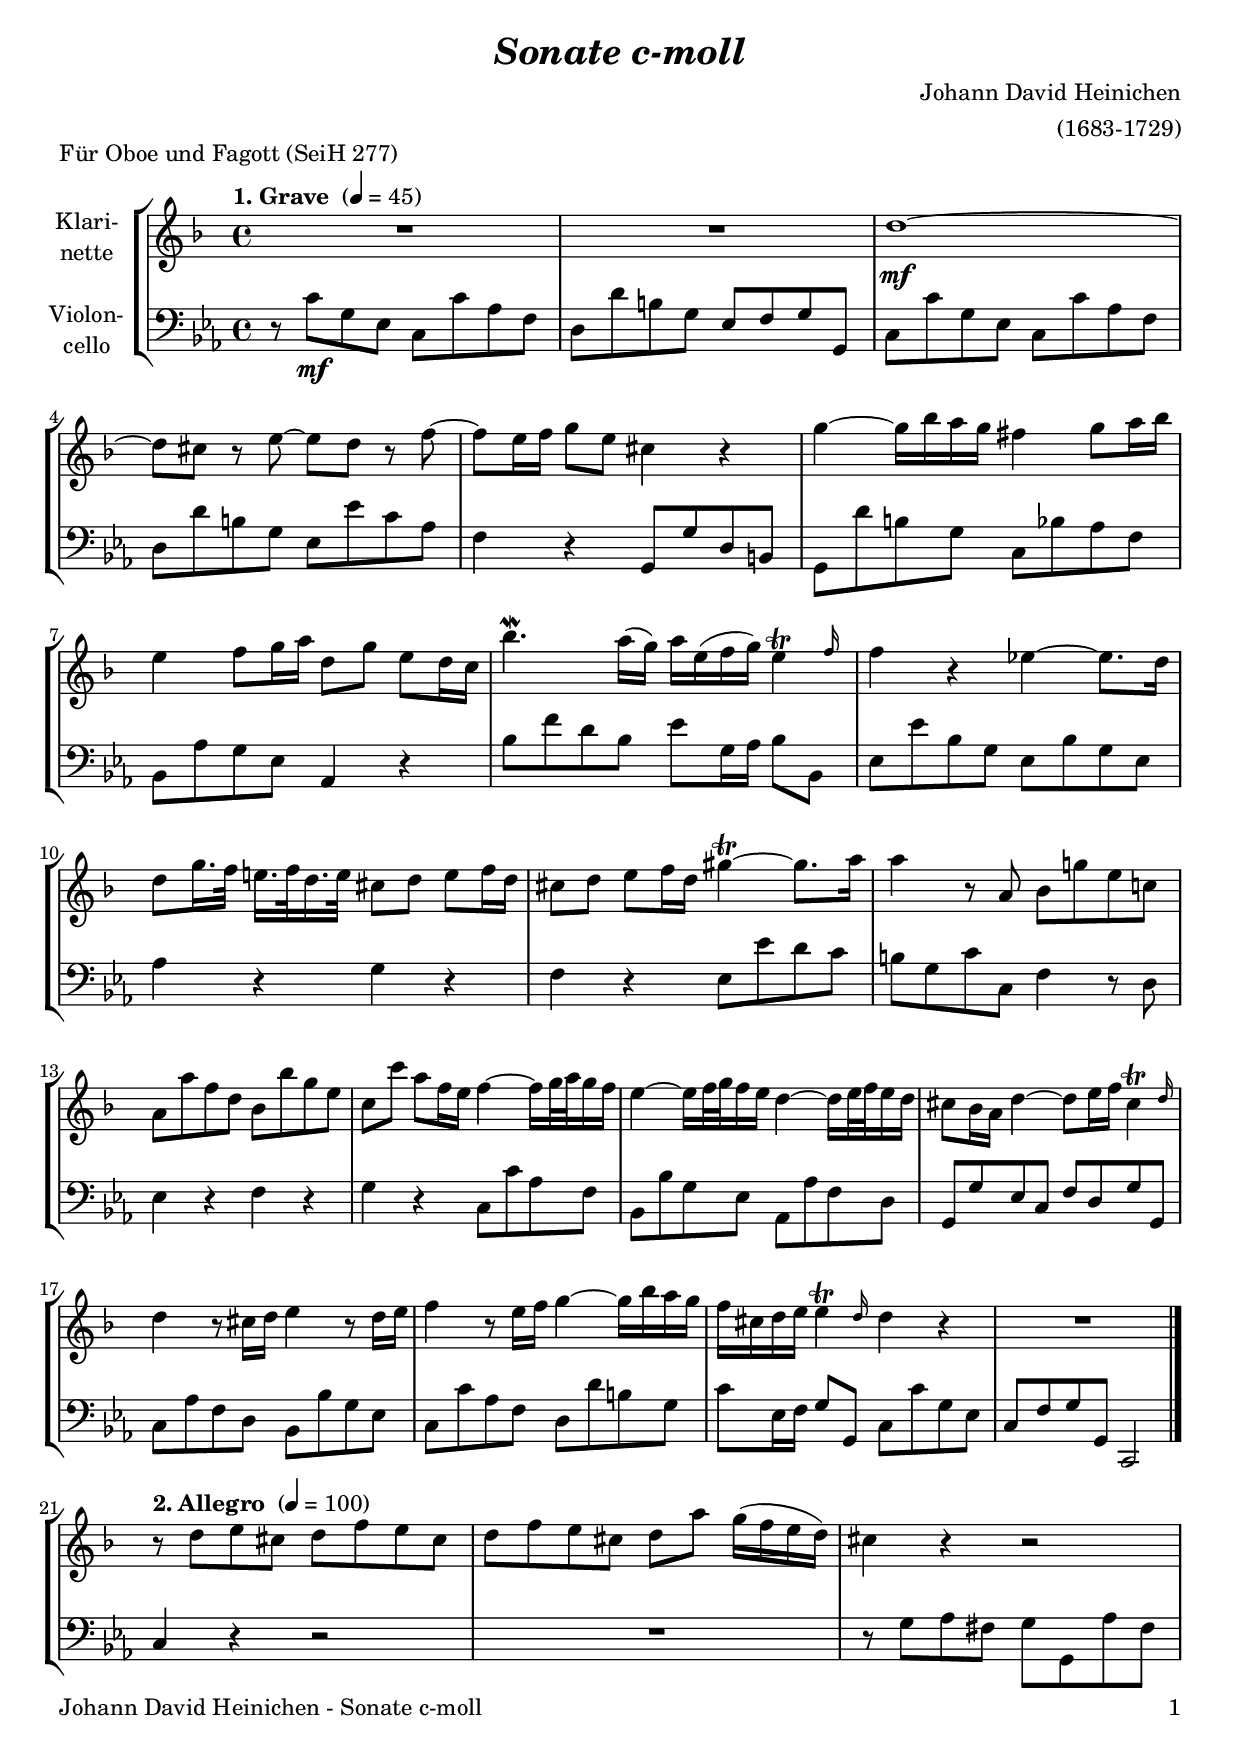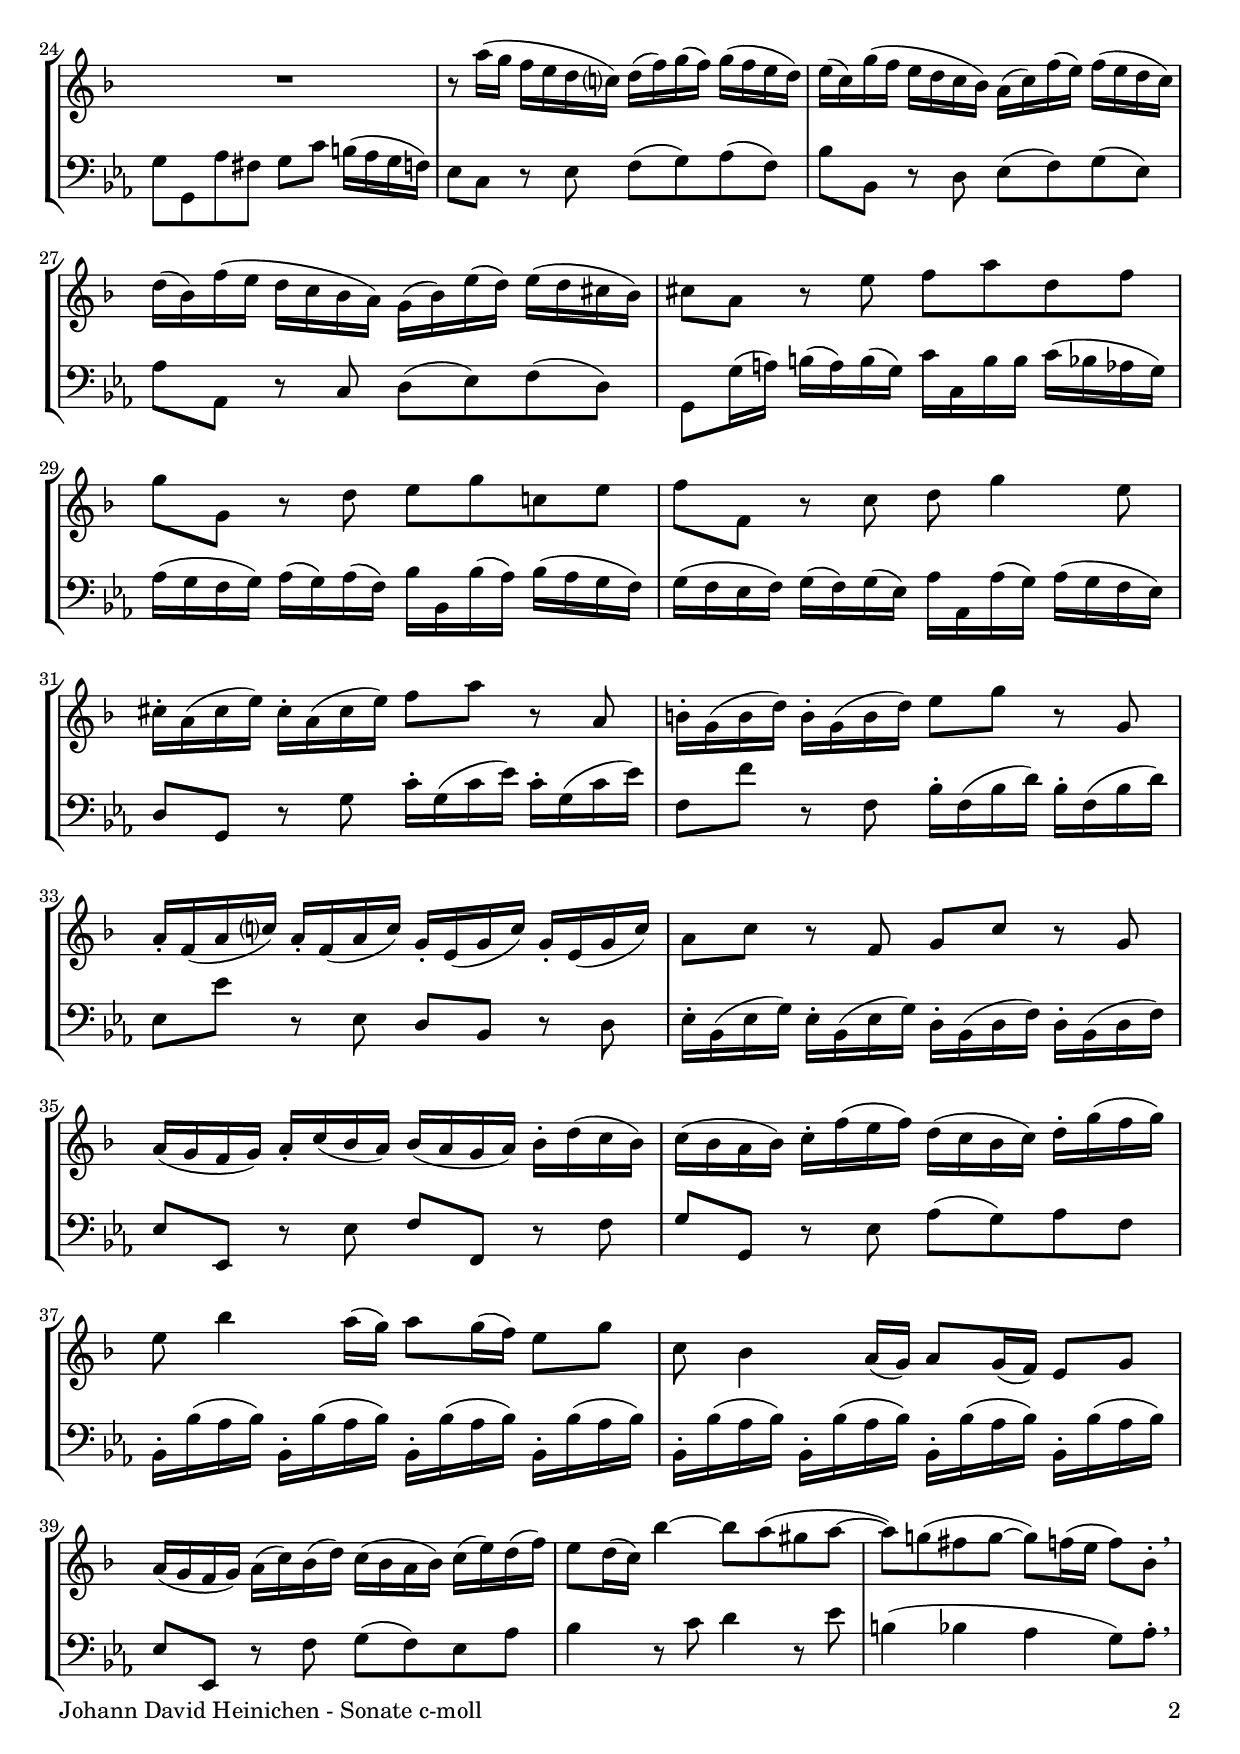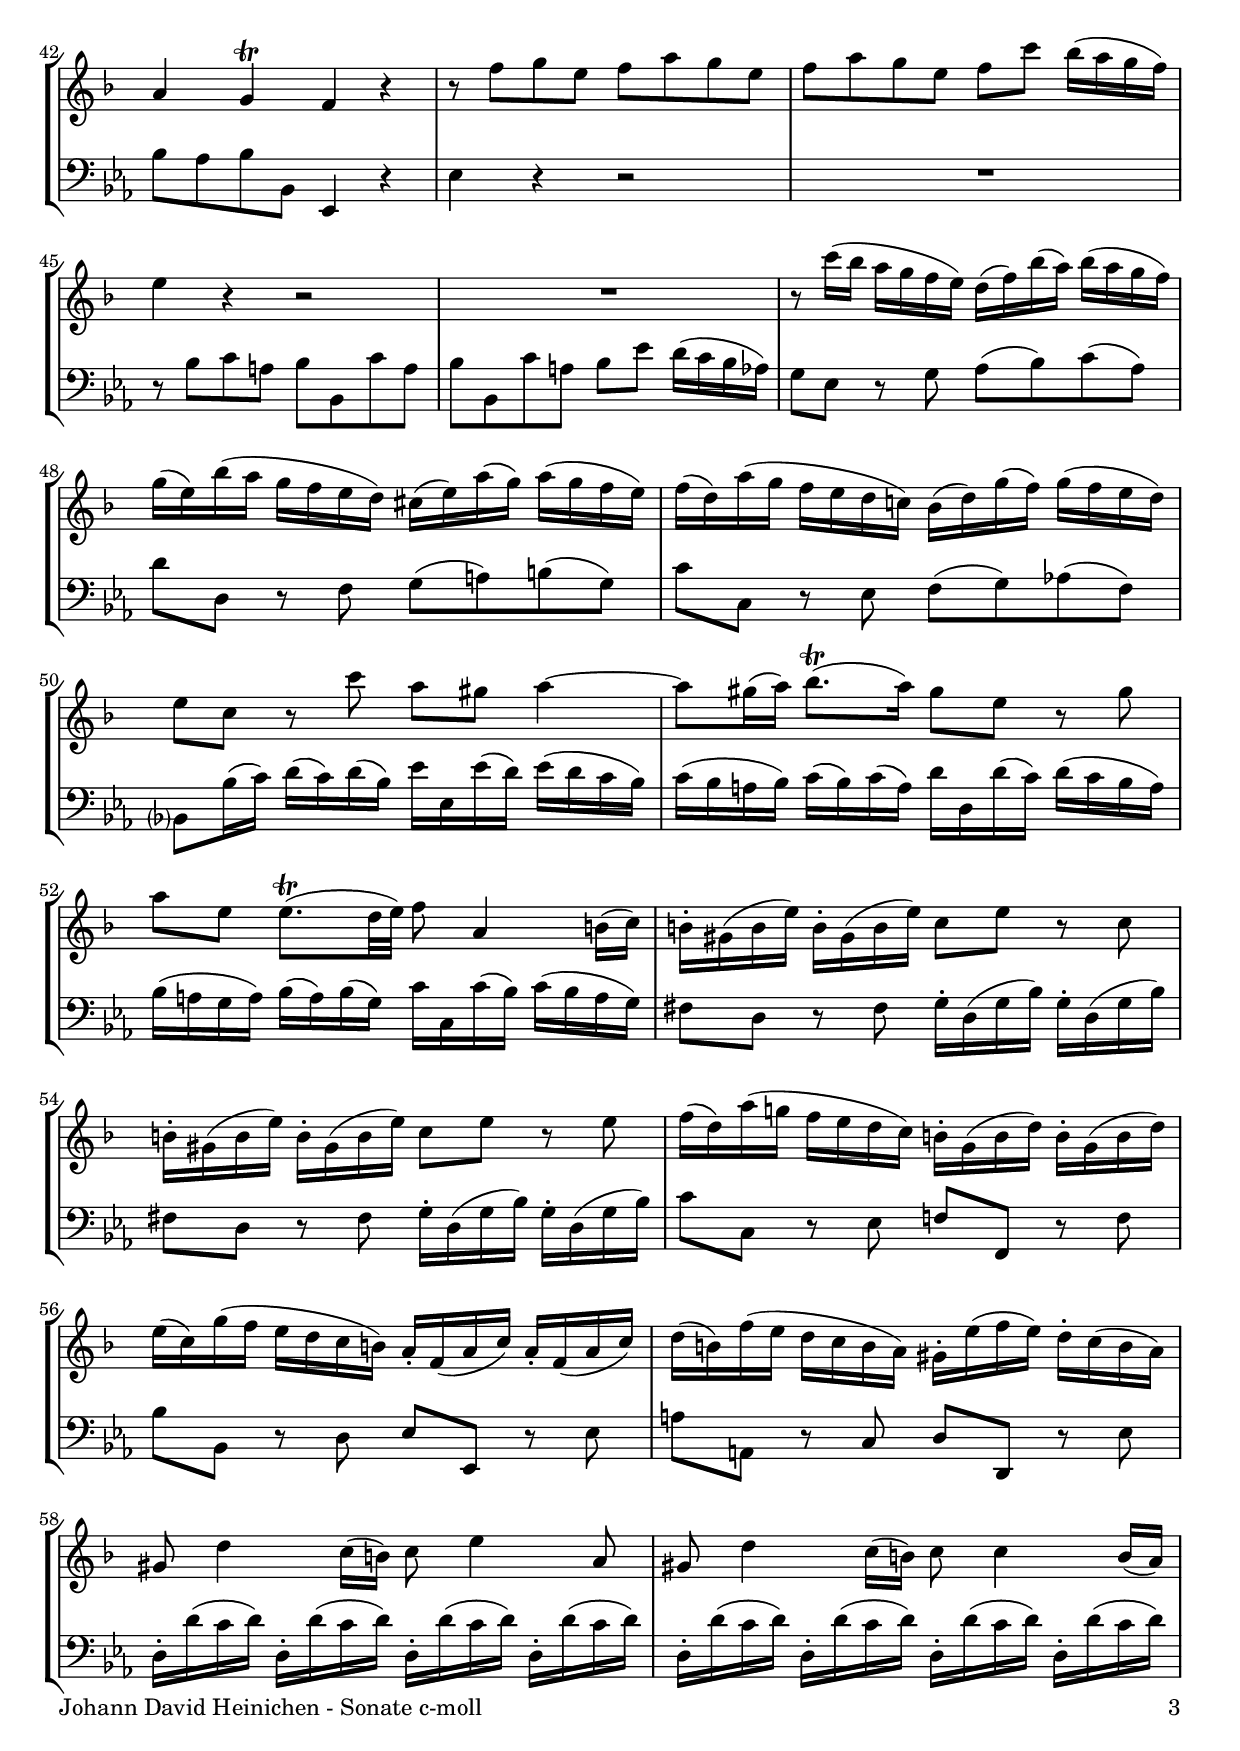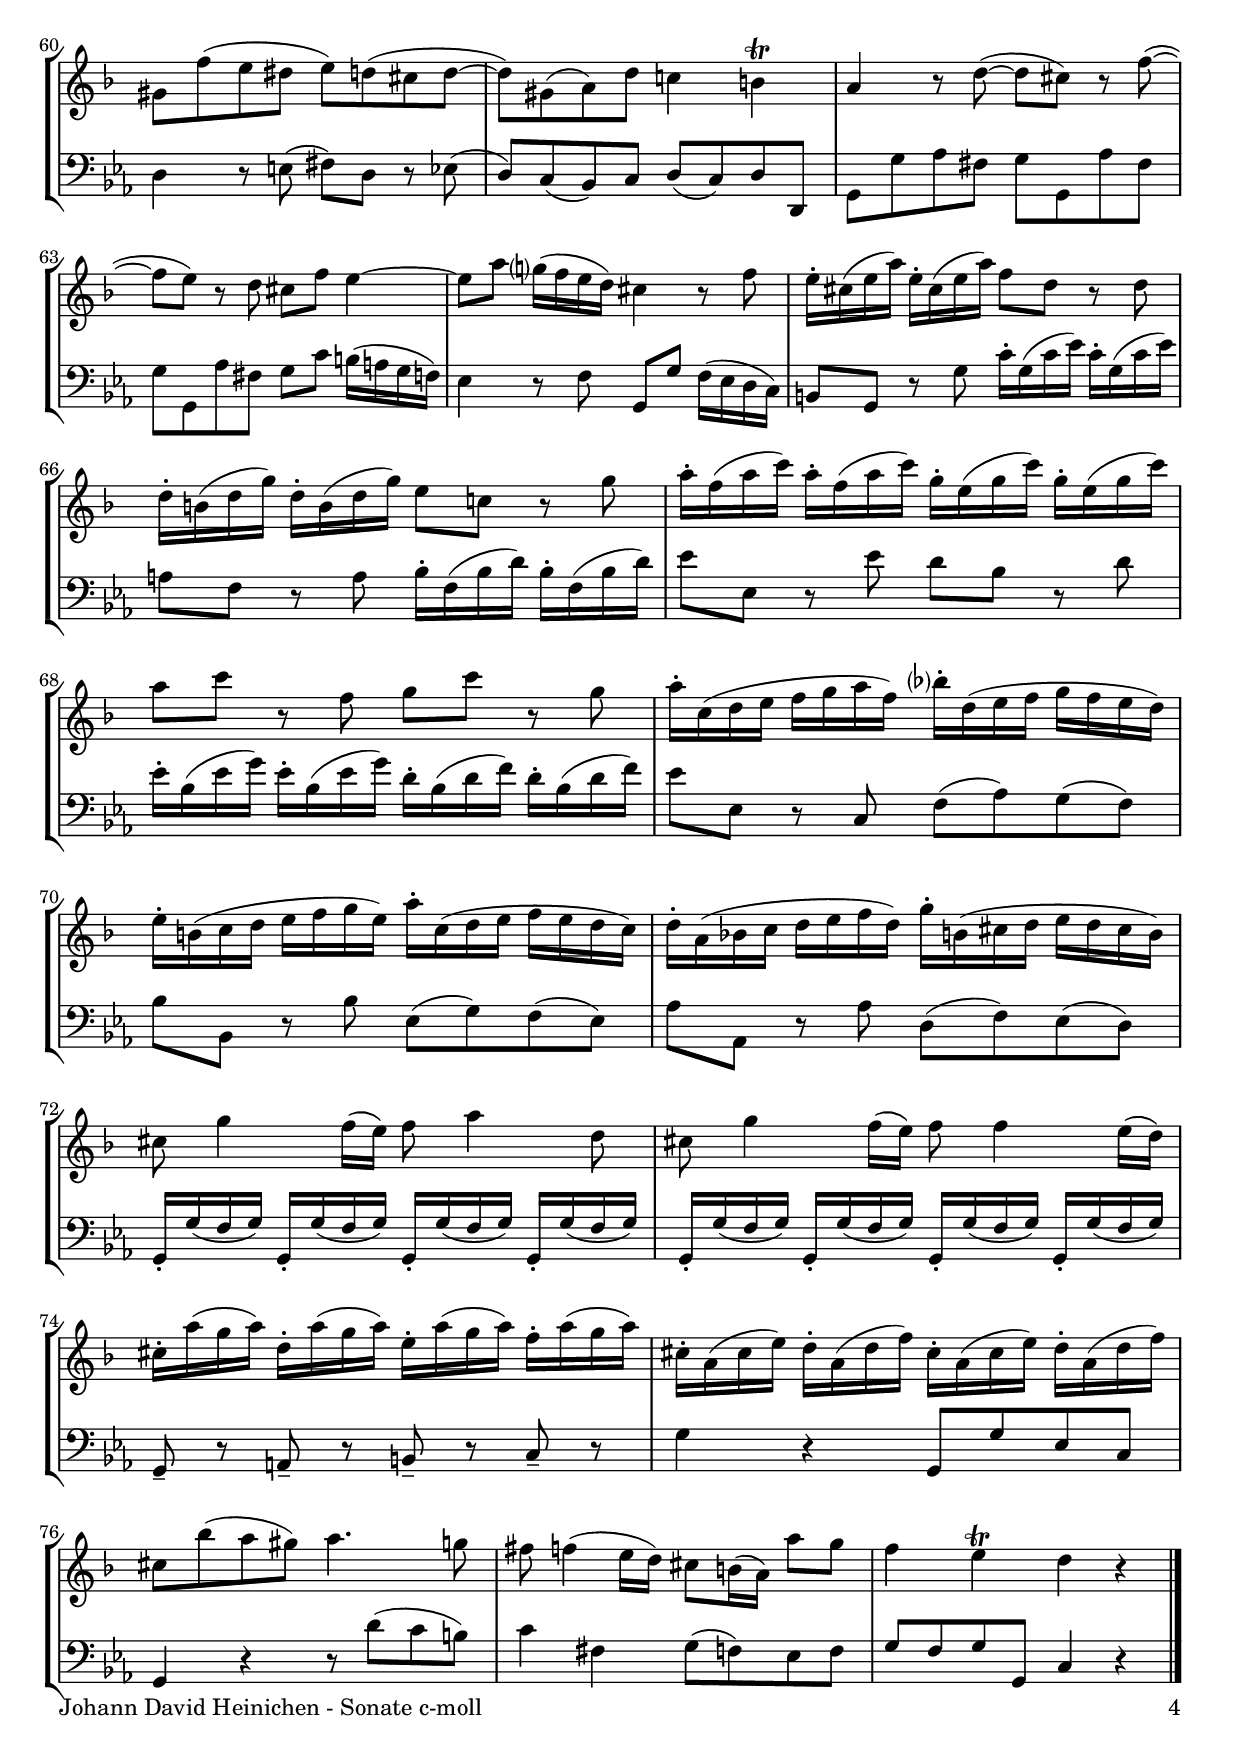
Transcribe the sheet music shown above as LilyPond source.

\version "2.18.2"
\include "deutsch.ly"
  
#(set-global-staff-size 20)

\header {
  title     = \markup \bold \italic "Sonate c-moll"
  composer  = "Johann David Heinichen"
  arranger  = "(1683-1729)"
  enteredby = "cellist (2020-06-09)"
  piece     = "Für Oboe und Fagott (SeiH 277)"
}

voiceconsts = {
  \key c \minor
  \time 4/4
  \clef "treble"
%  \numericTimeSignature
  \compressFullBarRests
  % Set default beaming for all staves
%  \set Timing.beamExceptions = #'()
%  \set Timing.baseMoment     = #(ly:make-moment 1 4)
%  \set Timing.beatStructure  = #'(1 1 1)
}

micl = "clarinet"
mifl = "flute"
miob = "oboe"
mifh = "french horn"
misx = "tenor sax"
mist = "string ensemble 1"
%miba = "cello"
miba = "bassoon"

introa = {        \tempo "1. Grave "   4=45 }
introb = { \break \tempo "2. Allegro " 4=100 }

va = \relative c'' {
  \voiceconsts

  \introa
  R1*2
  c1~\mf
  c8 h r d~ d c r es~

  es d16 es f8 d h4 r
  f'~ f16 as g f e4 f8 g16 as
  d,4 es8 f16 g c,8 f d c16 b
  as'4.\mordent g16( f) g d( es f) \afterGrace d4\trill es16

  es4 r des~ des8. c16
  c8 f16. es32 d!16. es32 c16. d32 h8 c d es16 c
  h8 c d es16 c fis4~\trill fis8. g16
  g4 r8 g, as f'! d b!

  g g' es c as as' f d
  b b' g es16 d es4~ es16 f32 g f16 es
  d4~d16 es32 f es16 d c4~ c16 d32 es d16 c
  h8 as16 g c4~ c8 d16 es \afterGrace h4\trill c16

  c4 r8 h16 c d4 r8 c16 d
  es4 r8 d16 es f4~ f16 as g f
  es h c d \afterGrace d4\trill c16 c4 r
  R1 \bar "|."

  \introb
  r8 c d h c es d h
  c es d h c g' f16( es d c)
  h4 r r2

  R1
  r8 g'16( f es d c b?) c( es) f( es) f( es d c)
  d( b) f'( es d c b as) g( b) es( d) es( d c b)

  c( as) es'( d c b as g) f( as) d( c) d( c h as)
  h8 g r d' es g c, es

  f f, r c' d f b,! d
  es es, r b' c f4 d8
  h16-. g( h d) h-. g( h d) es8 g r g,

  a16-. f( a c) a-. f( a c) d8 f r f,
  g16-. es( g b?) g-. es( g b) f-. d( f b) f-. d( f b)
  g8 b r es, f b r f

  g16( f es f) g-. b( as g) as( g f g) as-. c( b as)
  b( as g as) b-. es( d es) c( b as b) c-. f( es f)
  d8 as'4 g16( f) g8 f16( es) d8 f

  b, as4 g16( f) g8 f16( es) d8 f
  g16( f es f) g( b) as( c) b( as g as) b( d) c( es)

  d8 c16( b) as'4~ as8 g( fis g~
  g) f!( e f~ f) es16( d es8) as,-. \breathe
  g4 f\trill es r

  r8 es' f d es g f d
  es g f d es b' as16( g f es)
  d4 r r2
  R1

  r8 b'16( as g f es d) c( es) as( g) as( g f es)
  f( d) as'( g f es d c) h( d) g( f) g( f es d)
  es( c) g'( f es d c b!) as( c) f( es) f( es d c)

  d8 b r b' g fis g4~
  g8 fis16( g) as8.(\trill g16) fis8 d r fis
  g d d8.(\trill c32 d) es8 g,4 a16( b)

  a-. fis( a d) a-. fis( a d) b8 d r b
  a16-. fis( a d) a-. fis( a d) b8 d r d
  es16( c) g'( f! es d c b) a-. f( a c) a-. f( a c)

  d( b) f'( es d c b a) g-. es( g b) g-. es( g b)
  c( a) es'( d c b a g) fis-. d'( es d) c-. b( a g)
  fis8 c'4 b16( a) b8 d4 g,8
  
  fis c'4 b16( a) b8 b4 a16( g)
  fis8 es'( d cis d) c( h c~
  c) fis,( g) c b!4 a\trill
  g r8 c(~ c h) r es(~

  es d) r c h es d4~
  d8 g f?16( es d c) h4 r8 es
  d16-. h( d g) d-. h( d g) es8 c r c

  c16-. a( c f) c-. a( c f) d8 b! r f'
  g16-. es( g b) g-. es( g b) f-. d( f b) f-. d( f b)
  g8 b r es, f b r f

  g16-. b,( c d es f g es) as?-. c,( d es f es d c)
  d-. a( b c d es f d) g-. b,( c d es d c b)
  c-. g( as! b c d es c) f-. a,( h c d c h a)

  h8 f'4 es16( d) es8 g4 c,8
  h f'4 es16( d) es8 es4 d16( c)
  h-. g'( f g) c,-. g'( f g) d-. g( f g) es-. g( f g)

  h,-. g( h d) c-. g( c es) h-. g( h d) c-. g( c es)
  h8 as'( g fis) g4. f8
  e es4( d16 c) h8 a16( g) g'8 f
  es4 d\trill c r \bar "|."
}

vb = \relative c' {
  \voiceconsts
  \clef "bass"
  
  \introa
  r8 c\mf g es c c' as f
  d d' h g es f g g,
  c c' g es c c' as f
  d d' h g es es' c as

  f4 r g,8 g' d h
  g d'' h g c, b' as f
  b, as' g es as,4 r
  b'8 f' d b es g,16 as b8 b,

  es es' b g es b' g es
  as4 r g r
  f r es8 es' d c
  h g c c, f4 r8 d

  es4 r f r
  g r c,8 c' as f
  b, b' g es as, as' f d
  g, g' es c f d g g,

  c as' f d b b' g es
  c c' as f d d' h g
  c es,16 f g8 g, c c' g es
  c f g g, c,2 \bar "|."

  \introb
  c'4 r r2
  R1
  r8 g' as fis g g, as' fis

  g g, as' fis g c h16( as g f)
  es8 c r es f( g) as( f)
  b b, r d es( f) g( es)

  as as, r c d( es) f( d)
  g, g'16( a) h( a) h( g) c c, h' h c( b as g)

  as( g f g) as( g) as( f) b b, b'( as) b( as g f)
  g( f es f) g( f) g( es) as as, as'( g) as( g f es)
  d8 g, r g' c16-. g( c es) c-. g( c es)

  f,8 f' r f, b16-. f( b d) b-. f( b d)
  es,8 es' r es, d b r d
  es16-. b( es g) es-. b( es g) d-. b( d f) d-. b( d f)

  es8 es, r es' f f, r f'
  g g, r es' as( g) as f
  b,16-. b'( as b) b,-. b'( as b) b,-. b'( as b) b,-. b'( as b)

  b,-. b'( as b) b,-. b'( as b) b,-. b'( as b) b,-. b'( as b)
  es,8 es, r f' g( f) es as

  b4 r8 c d4 r8 es
  h4( b as g8) as-. \breathe
  b as b b, es,4 r

  es' r r2
  R1
  r8 b' c a b b, c' a
  b b, c' a b es d16( c b as)

  g8 es r g as( b) c( as)
  d d, r f g( a) h( g)
  c c, r es f(g) as!( f)

  b,? b'16( c) d( c) d( b) es es, es'( d) es( d c b)
  c( b a b) c( b) c( a) d d, d'( c) d( c b a)
  b( a g a) b( a) b( g) c c, c'( b) c( b a g)

  fis8 d r fis g16-. d( g b) g-. d( g b)
  fis8 d r fis g16-. d( g b) g-. d( g b)
  c8 c, r es f! f, r f'

  b b, r d es es, r es'
  a a, r c d d, r es'
  d16-. d'( c d) d,-. d'( c d) d,-. d'( c d) d,-. d'( c d)

  d,-. d'( c d) d,-. d'( c d) d,-. d'( c d) d,-. d'( c d)
  d,4 r8 e( fis) d r es(
  d) c( b) c d( c) d d,
  g g' as fis g g, as' fis

  g g, as' fis g c h16( a g f)
  es4 r8 f g, g' f16( es d c)
  h8 g r g' c16-. g( c es) c-. g( c es)

  a,8 f r a b16-. f( b d) b-. f( b d)
  es8 es, r es' d b r d
  es16-. b( es g) es-. b( es g) d-. b( d f) d-. b( d f)

  es8 es, r c f( as) g( f)
  b b, r b' es,( g) f( es)
  as as, r as' d,( f) es( d)

  g,16-. g'( f g) g,-. g'( f g) g,-. g'( f g) g,-. g'( f g)
  g,-. g'( f g) g,-. g'( f g) g,-. g'( f g) g,-. g'( f g)
  g,8-- r a-- r h-- r c-- r

  g'4 r g,8 g' es c
  g4 r r8 d''( c h)
  c4 fis, g8( f) es f
  g f g g, c4 r \bar "|."
  
}


music = \new StaffGroup <<
      \new Staff {
	\set Staff.midiInstrument = \micl
	\set Staff.instrumentName = \markup \center-column { "Klari-" "nette" }
	\transpose c d { \va }
      }

      \new Staff {
	\set Staff.midiInstrument = \miba
	\set Staff.instrumentName = \markup \center-column { "Violon-" "cello" }
	\transpose c c { \vb }
      }
>>

\book {
   \paper {
    print-page-number = ##t
    print-first-page-number = ##t
    ragged-last-bottom = ##f
    oddHeaderMarkup = \markup \null
    evenHeaderMarkup = \markup \null
    oddFooterMarkup = \markup {
      \fill-line {
        \on-the-fly #print-page-number-check-first
        "Johann David Heinichen - Sonate c-moll" \fromproperty #'page:page-number-string
      }
    }
    evenFooterMarkup = \oddFooterMarkup
  } \score {
    \music
    \layout {}
  }

  \score {
    \unfoldRepeats \music

    \midi {
      \context {
        \Score
      }
    }
  }
}